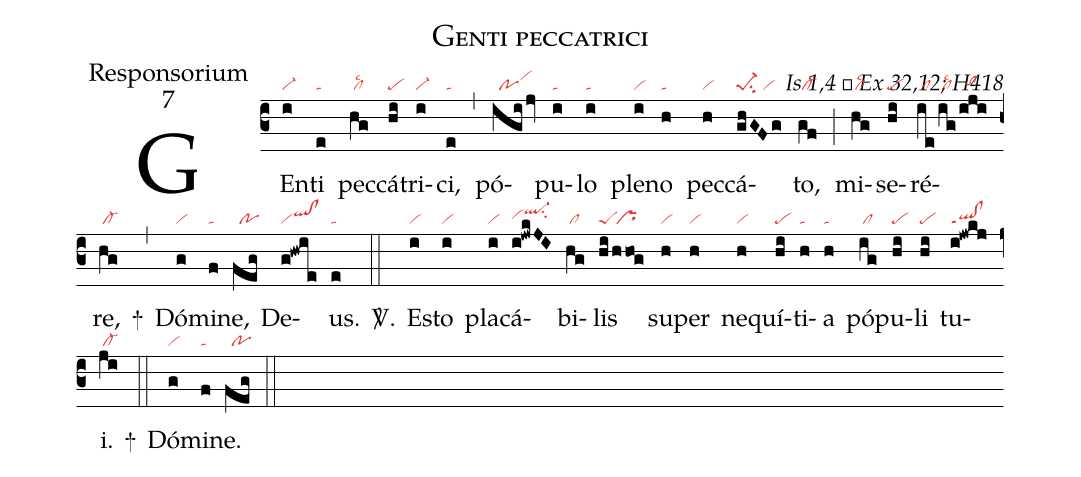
name:Genti peccatrici;
office-part:Responsorium;
mode:7;
commentary:Is 1,4 ꝟ Ex 32,12; H418;
nabc-lines:1;
%%
(c3)
GEn(i|vi-)ti(e|ta) pec(hg|/cllsc2)cá(hi|pe)tri(i|vi-)ci,(e|ta) (,)
pó(igijv|//povihj)pu(i|ta)lo(i|ta) ple(i|vi)no(h|ta) pec(h|vi)cá(ghGFg|pe-1su2/vi)to,(gf|/cl-) (;)
mi(hg|/cllsc2)se(hi|pe)ré(ie|/cl|/ig|/cllsc2|/iji|//tohh)re,(hg|/cl-) +(,)
Dó(g|vi)mi(f|ta)ne,(feg|//po) De(g!hwie|viqlhi!clhi)us.(e|ta) <sp>V/</sp>.(::)
E(i|vi)sto(i|vi) pla(i|vi)cá(i!jwkJI|vihhql-hjsu2)bi(hg|/cl)lis(hi|peS|/hhog|/pr) su(h|vi)per(h|vi) ne(h|vi)quí(hi|pe)ti(h|ta)a(h|ta) pó(ig|/cl)pu(hi|pe)li(hi|pe) tu(i!jwkj|ql!clppt1)i.(ji|/cl-) +(::)
Dó(g|vi)mi(f|ta)ne.(feg|//po) (::)
